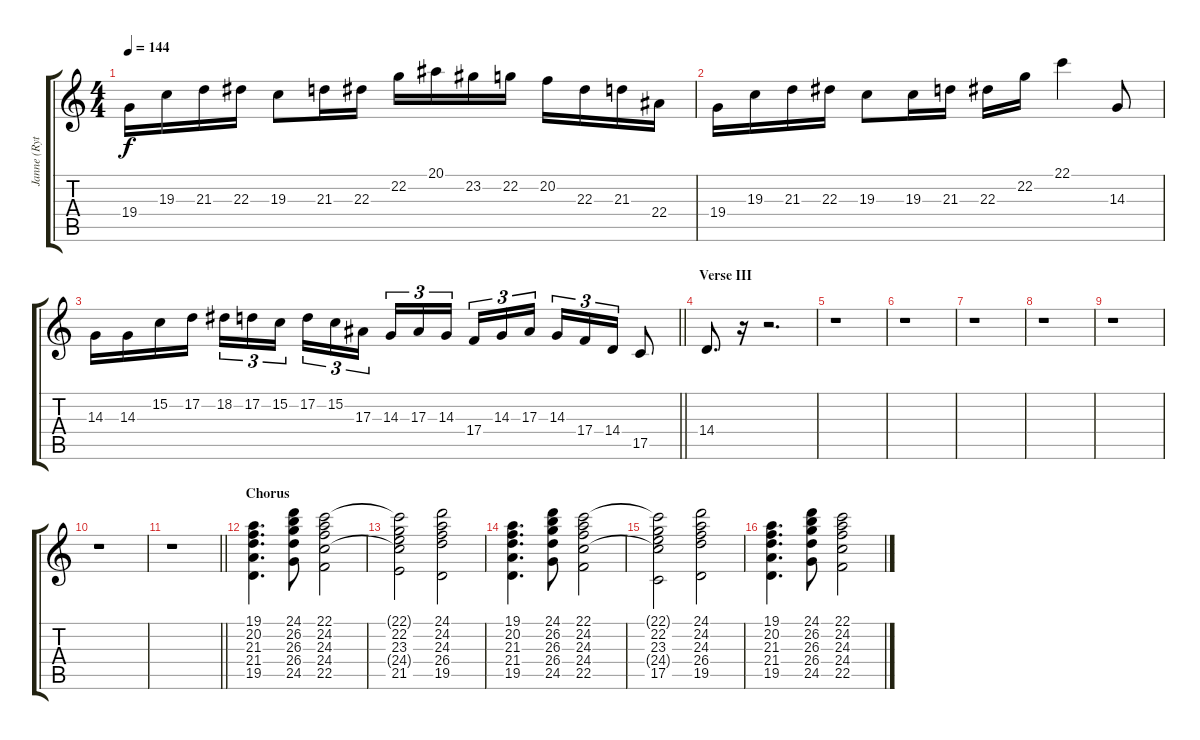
\track ("Janne (Rythm II)" "Janne (Ryt") {instrument stringensemble1}
\staff {score tabs}
\tuning (D4 A3 F3 C3 G2 D2) {hide}
\ts (4 4)
\tempo 144
\clef g2
\ks c
19.4.16{dy f} 19.3.16 21.3.16 22.3.16 19.3.8 21.3.16 22.3.16 22.2.16 20.1.16 23.2.16 22.2.16 20.2.16 22.3.16 21.3.16 22.4.16 |
19.4.16 19.3.16 21.3.16 22.3.16 19.3.8 19.3.16 21.3.16 22.3.16 22.2.16 22.1.4 14.3.8 |
\barLineRight lightlight
14.3.16 14.3.16 15.2.16 17.2.16 18.2.16{tu (3 2)} 17.2.16{tu (3 2)} 15.2.16{tu (3 2) beam splitsecondary} 17.2.16{tu (3 2)} 15.2.16{tu (3 2)} 17.3.16{tu (3 2)} 14.3.16{tu (3 2)} 17.3.16{tu (3 2)} 14.3.16{tu (3 2) beam splitsecondary} 17.4.16{tu (3 2)} 14.3.16{tu (3 2)} 17.3.16{tu (3 2)} 14.3.16{tu (3 2)} 17.4.16{tu (3 2)} 14.4.16{tu (3 2)} 17.5.8 |
\section ("" "Verse III")
14.4.8{d} r.16 r.2{d} |
r.1 |
r.1 |
r.1 |
r.1 |
r.1 |
r.1 |
\barLineRight lightlight
r.1 |
\section ("" "Chorus")
(19.1 20.2 21.3 21.4 19.5).4{d volume 3 balance 8 instrument stringensemble1} (24.1 26.2 26.3 26.4 24.5).8 (22.1 24.2 24.3 24.4 22.5).2 |
(22.1{t} 22.2 23.3 24.4{t} 21.5).2 (24.1 24.2 24.3 26.4 19.5).2 |
(19.1 20.2 21.3 21.4 19.5).4{d} (24.1 26.2 26.3 26.4 24.5).8 (22.1 24.2 24.3 24.4 22.5).2 |
(22.1{t} 22.2 23.3 24.4{t} 17.5).2 (24.1 24.2 24.3 26.4 19.5).2 |
(19.1 20.2 21.3 21.4 19.5).4{d} (24.1 26.2 26.3 26.4 24.5).8 (22.1 24.2 24.3 24.4 22.5).2
